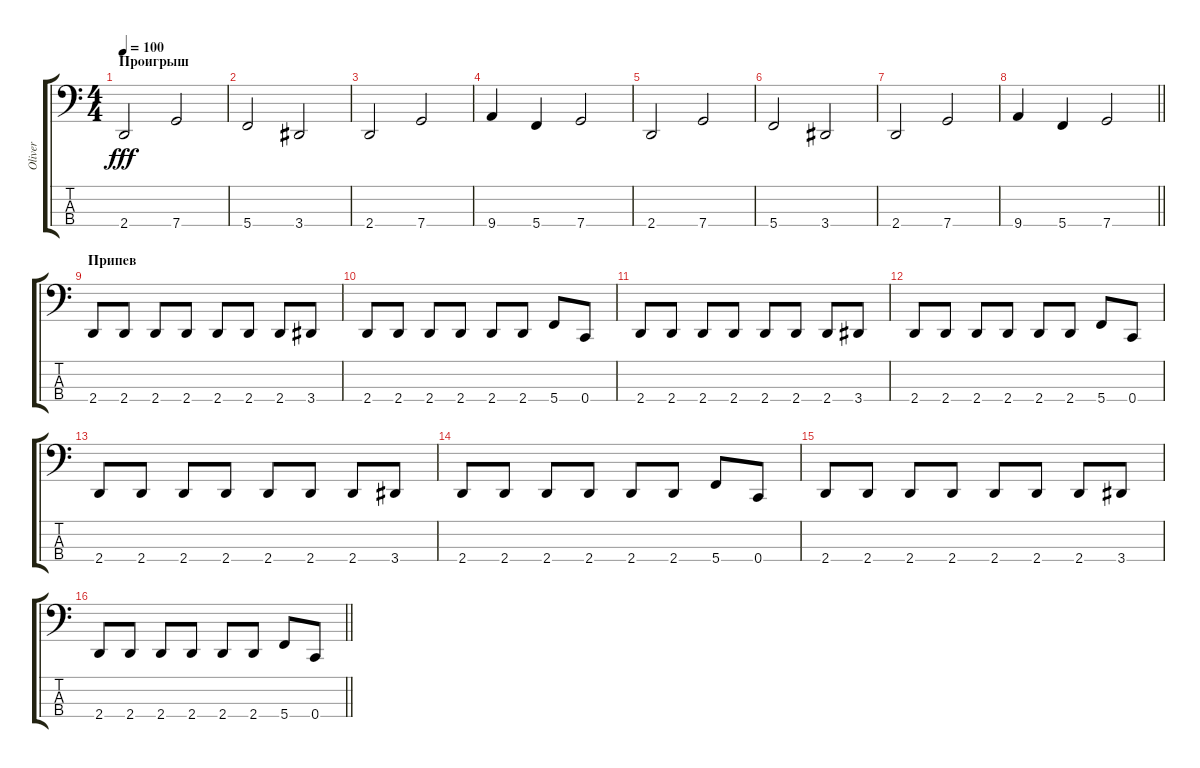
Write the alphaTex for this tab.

\track ("Oliver" "Oliver") {instrument electricbassfinger}
\staff {score tabs}
\tuning (G2 C2 G1 C1) {hide}
\ts (4 4)
\section ("" "Проигрыш")
\tempo 100
\clef f4
\ks c
2.4.2{dy fff} 7.4.2 |
5.4.2 3.4.2 |
2.4.2 7.4.2 |
9.4.4 5.4.4 7.4.2 |
2.4.2 7.4.2 |
5.4.2 3.4.2 |
2.4.2 7.4.2 |
\barLineRight lightlight
9.4.4 5.4.4 7.4.2 |
\section ("" "Припев")
2.4.8 2.4.8 2.4.8 2.4.8 2.4.8 2.4.8 2.4.8 3.4.8 |
2.4.8 2.4.8 2.4.8 2.4.8 2.4.8 2.4.8 5.4.8 0.4.8 |
2.4.8 2.4.8 2.4.8 2.4.8 2.4.8 2.4.8 2.4.8 3.4.8 |
2.4.8 2.4.8 2.4.8 2.4.8 2.4.8 2.4.8 5.4.8 0.4.8 |
2.4.8 2.4.8 2.4.8 2.4.8 2.4.8 2.4.8 2.4.8 3.4.8 |
2.4.8 2.4.8 2.4.8 2.4.8 2.4.8 2.4.8 5.4.8 0.4.8 |
2.4.8 2.4.8 2.4.8 2.4.8 2.4.8 2.4.8 2.4.8 3.4.8 |
\barLineRight lightlight
2.4.8 2.4.8 2.4.8 2.4.8 2.4.8 2.4.8 5.4.8 0.4.8
